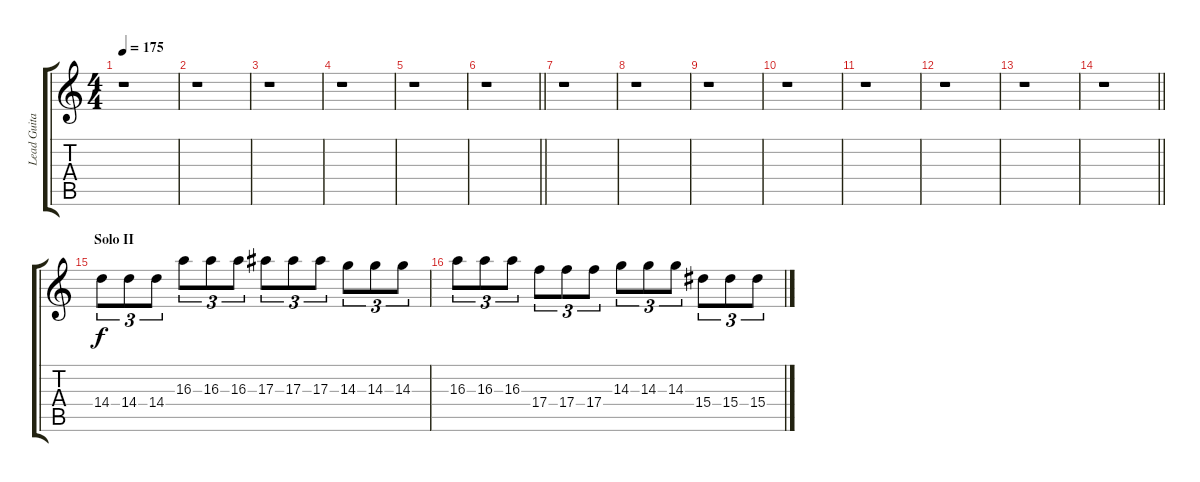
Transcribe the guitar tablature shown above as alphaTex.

\track ("Lead Guitar I" "Lead Guita") {instrument distortionguitar}
\staff {score tabs}
\tuning (D4 A3 F3 C3 G2 D2) {hide}
\ts (4 4)
\tempo 175
\clef g2
\ks c
r.1{dy f} |
r.1 |
r.1 |
r.1 |
r.1 |
\barLineRight lightlight
r.1 |
\section ("" "")
r.1 |
r.1 |
r.1 |
r.1 |
r.1 |
r.1 |
r.1 |
\barLineRight lightlight
r.1 |
\section ("" "Solo II")
14.4.8{tu (3 2) volume 16 balance 8} 14.4.8{tu (3 2)} 14.4.8{tu (3 2)} 16.3.8{tu (3 2)} 16.3.8{tu (3 2)} 16.3.8{tu (3 2)} 17.3.8{tu (3 2)} 17.3.8{tu (3 2)} 17.3.8{tu (3 2)} 14.3.8{tu (3 2)} 14.3.8{tu (3 2)} 14.3.8{tu (3 2)} |
16.3.8{tu (3 2)} 16.3.8{tu (3 2)} 16.3.8{tu (3 2)} 17.4.8{tu (3 2)} 17.4.8{tu (3 2)} 17.4.8{tu (3 2)} 14.3.8{tu (3 2)} 14.3.8{tu (3 2)} 14.3.8{tu (3 2)} 15.4.8{tu (3 2)} 15.4.8{tu (3 2)} 15.4.8{tu (3 2)}
